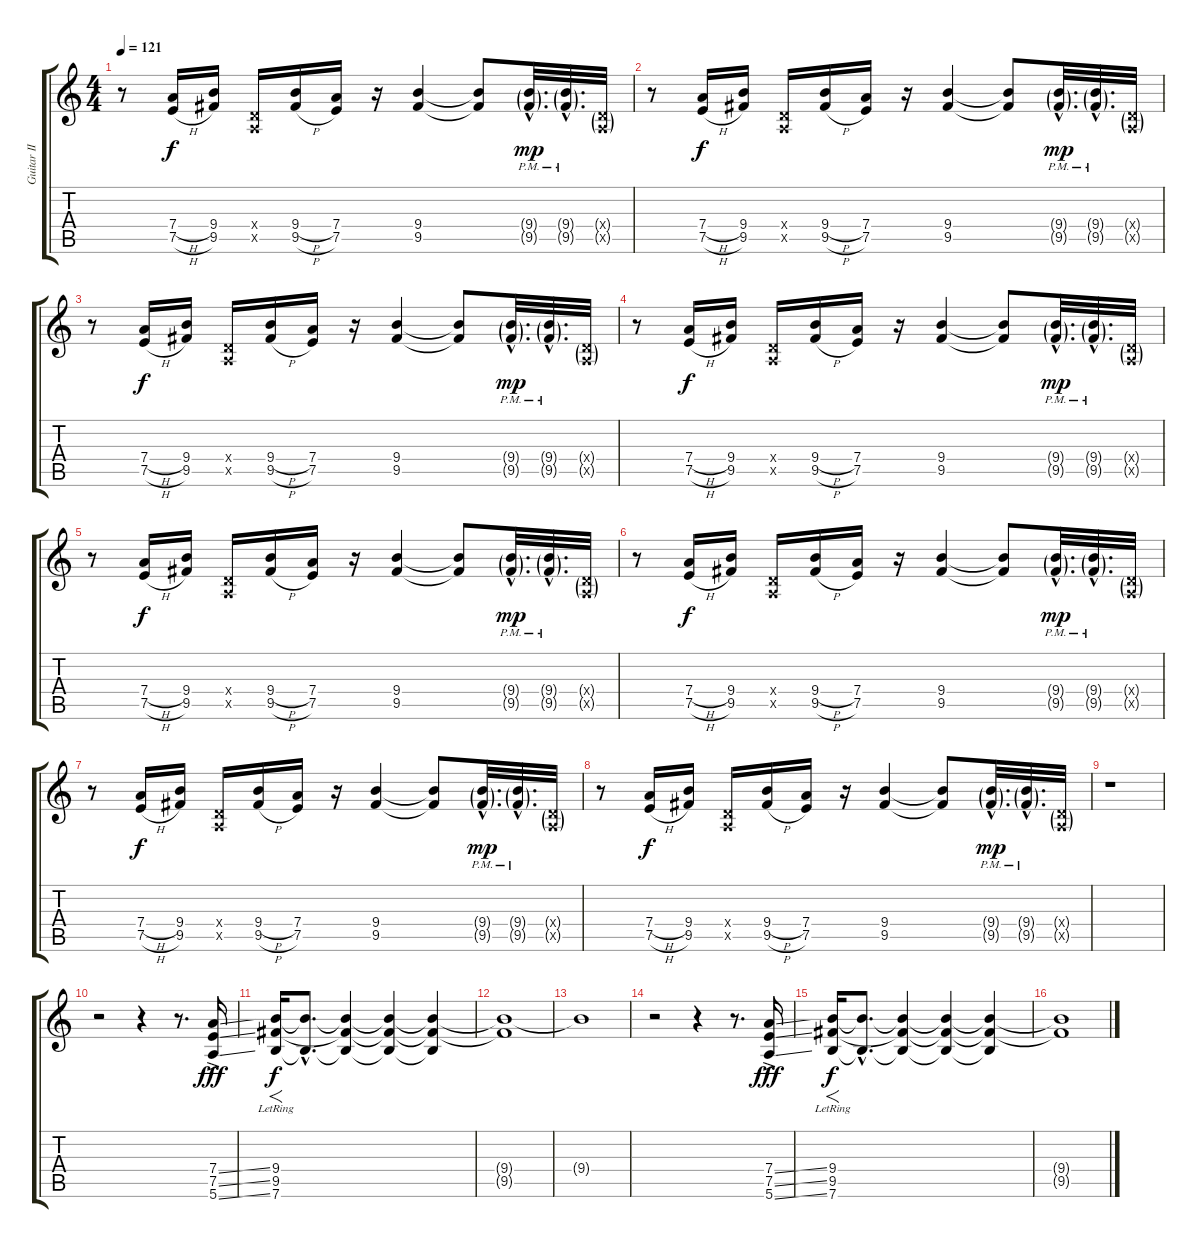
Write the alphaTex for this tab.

\track ("Guitar II" "Guitar II") {instrument overdrivenguitar}
\staff {score tabs}
\tuning (E4 B3 G3 D3 A2 E2) {hide}
\ts (4 4)
\tempo 121
\clef g2
\ks c
r.8{dy f} (7.4{h} 7.5{h}).16 (9.4 9.5).16 (0.4{x} 0.5{x}).16 (9.4{h} 9.5{h}).16 (7.4 7.5).16 r.16 (9.4 9.5).4 (9.4{t} 9.5{t}).8 (9.4{g hac pm} 9.5{g hac pm}).32{d dy mp} (9.4{g hac pm} 9.5{g hac pm}).32{d} (0.4{g x} 0.5{g x}).32 |
r.8 (7.4{h} 7.5{h}).16{dy f} (9.4 9.5).16 (0.4{x} 0.5{x}).16 (9.4{h} 9.5{h}).16 (7.4 7.5).16 r.16 (9.4 9.5).4 (9.4{t} 9.5{t}).8 (9.4{g hac pm} 9.5{g hac pm}).32{d dy mp} (9.4{g hac pm} 9.5{g hac pm}).32{d} (0.4{g x} 0.5{g x}).32 |
r.8 (7.4{h} 7.5{h}).16{dy f} (9.4 9.5).16 (0.4{x} 0.5{x}).16 (9.4{h} 9.5{h}).16 (7.4 7.5).16 r.16 (9.4 9.5).4 (9.4{t} 9.5{t}).8 (9.4{g hac pm} 9.5{g hac pm}).32{d dy mp} (9.4{g hac pm} 9.5{g hac pm}).32{d} (0.4{g x} 0.5{g x}).32 |
r.8 (7.4{h} 7.5{h}).16{dy f} (9.4 9.5).16 (0.4{x} 0.5{x}).16 (9.4{h} 9.5{h}).16 (7.4 7.5).16 r.16 (9.4 9.5).4 (9.4{t} 9.5{t}).8 (9.4{g hac pm} 9.5{g hac pm}).32{d dy mp} (9.4{g hac pm} 9.5{g hac pm}).32{d} (0.4{g x} 0.5{g x}).32 |
r.8 (7.4{h} 7.5{h}).16{dy f} (9.4 9.5).16 (0.4{x} 0.5{x}).16 (9.4{h} 9.5{h}).16 (7.4 7.5).16 r.16 (9.4 9.5).4 (9.4{t} 9.5{t}).8 (9.4{g hac pm} 9.5{g hac pm}).32{d dy mp} (9.4{g hac pm} 9.5{g hac pm}).32{d} (0.4{g x} 0.5{g x}).32 |
r.8 (7.4{h} 7.5{h}).16{dy f} (9.4 9.5).16 (0.4{x} 0.5{x}).16 (9.4{h} 9.5{h}).16 (7.4 7.5).16 r.16 (9.4 9.5).4 (9.4{t} 9.5{t}).8 (9.4{g hac pm} 9.5{g hac pm}).32{d dy mp} (9.4{g hac pm} 9.5{g hac pm}).32{d} (0.4{g x} 0.5{g x}).32 |
r.8 (7.4{h} 7.5{h}).16{dy f} (9.4 9.5).16 (0.4{x} 0.5{x}).16 (9.4{h} 9.5{h}).16 (7.4 7.5).16 r.16 (9.4 9.5).4 (9.4{t} 9.5{t}).8 (9.4{g hac pm} 9.5{g hac pm}).32{d dy mp} (9.4{g hac pm} 9.5{g hac pm}).32{d} (0.4{g x} 0.5{g x}).32 |
r.8 (7.4{h} 7.5{h}).16{dy f} (9.4 9.5).16 (0.4{x} 0.5{x}).16 (9.4{h} 9.5{h}).16 (7.4 7.5).16 r.16 (9.4 9.5).4 (9.4{t} 9.5{t}).8 (9.4{g hac pm} 9.5{g hac pm}).32{d dy mp} (9.4{g hac pm} 9.5{g hac pm}).32{d} (0.4{g x} 0.5{g x}).32 |
r.1 |
r.2 r.4 r.8{d} (7.4{ss ac} 7.5{ss} 5.6{ss}).16{dy fff} |
(9.4{lr} 9.5 7.6).16{f dy f} (9.4{hac t} 7.6{hac t}).8{d} (9.4{t} 9.5{t} 7.6{t}).4 (9.4{t} 9.5{t} 7.6{t}).4 (9.4{t} 9.5{t} 7.6{t}).4 |
(9.4{t} 9.5{t}).1 |
9.4{t}.1 |
r.2 r.4 r.8{d} (7.4{ss ac} 7.5{ss} 5.6{ss}).16{dy fff} |
(9.4{lr} 9.5 7.6).16{f dy f} (9.4{hac t} 7.6{hac t}).8{d} (9.4{t} 9.5{t} 7.6{t}).4 (9.4{t} 9.5{t} 7.6{t}).4 (9.4{t} 9.5{t} 7.6{t}).4 |
(9.4{t} 9.5{t}).1
